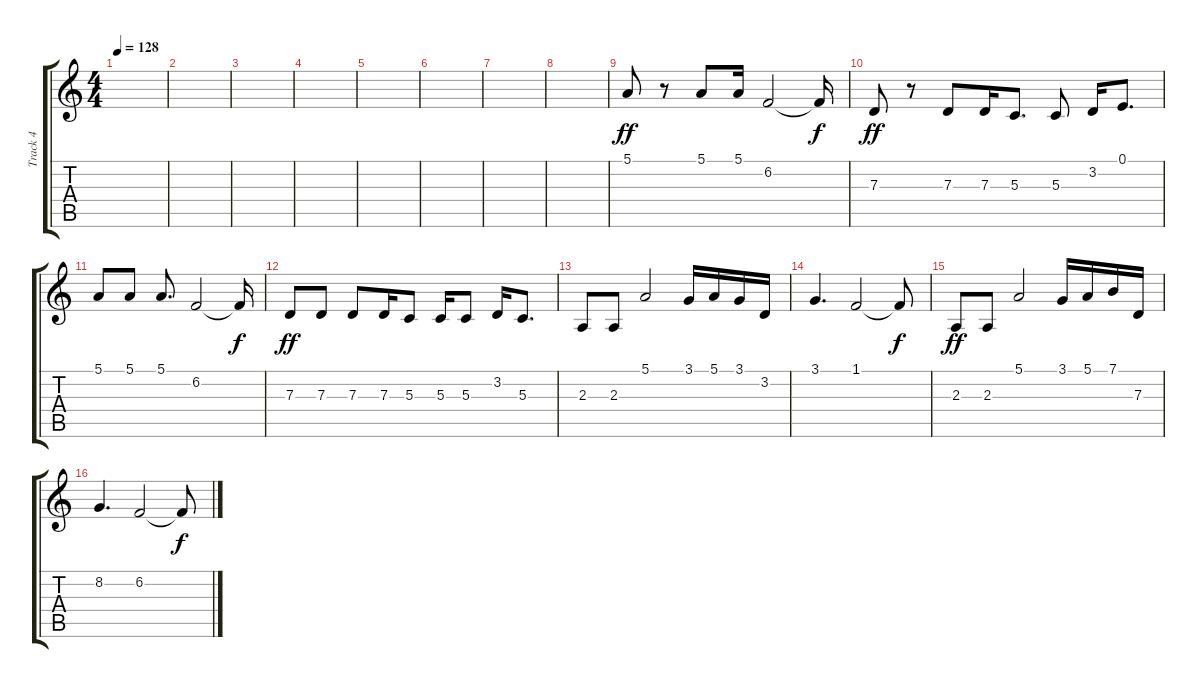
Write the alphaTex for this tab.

\track ("Track 4" "Track 4") {instrument stringensemble1}
\staff {score tabs}
\tuning (E4 B3 G3 D3 A2 E2) {hide}
\ts (4 4)
\tempo 128
\clef g2
\ks c
|
|
|
|
|
|
|
|
5.1.8{dy ff} r.8 5.1.8 5.1.16 6.2.2 6.2{t}.16{dy f} |
7.3.8{dy ff} r.8 7.3.8 7.3.16 5.3.8{d} 5.3.8 3.2.16 0.1.8{d} |
5.1.8 5.1.8 5.1.8{d} 6.2.2 6.2{t}.16{dy f} |
7.3.8{dy ff} 7.3.8 7.3.8 7.3.16 5.3.8 5.3.16 5.3.8 3.2.16 5.3.8{d} |
2.3.8 2.3.8 5.1.2 3.1.16 5.1.16 3.1.16 3.2.16 |
3.1.4{d} 1.1.2 1.1{t}.8{dy f} |
2.3.8{dy ff} 2.3.8 5.1.2 3.1.16 5.1.16 7.1.16 7.3.16 |
8.2.4{d} 6.2.2 6.2{t}.8{dy f}
